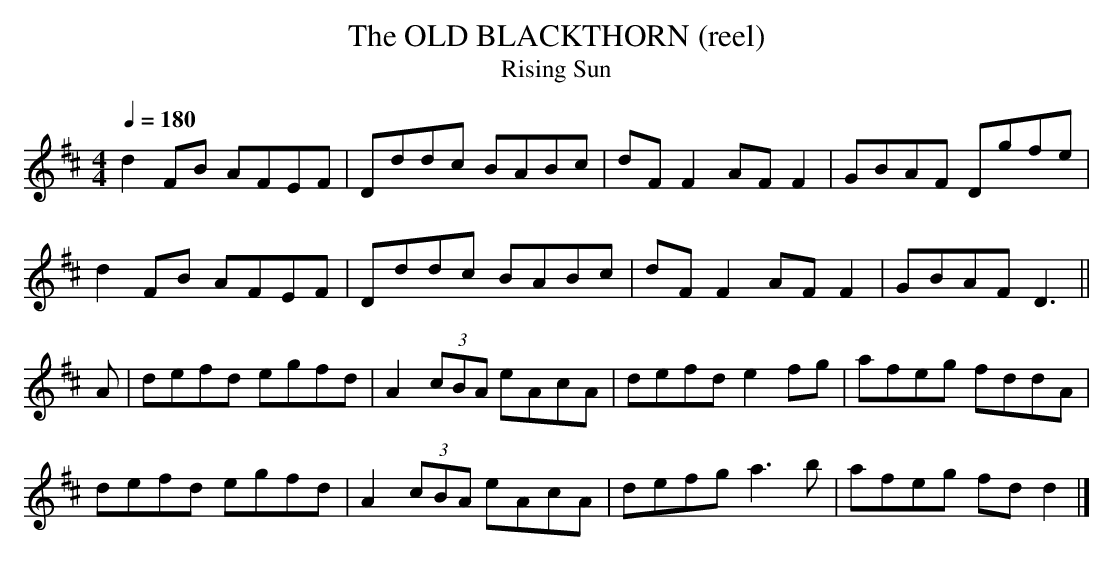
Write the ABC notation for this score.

X:1
T:OLD BLACKTHORN (reel), The
T:Rising Sun
M:4/4
L:1/8
Q:1/4=180
K:D
d2FB AFEF|Dddc BABc|dFF2 AFF2|GBAF Dgfe|
d2FB AFEF|Dddc BABc|dFF2 AFF2|GBAF D3 ||
A|defd egfd|A2 (3cBA eAcA|defd e2fg|afeg fddA|
defd egfd|A2 (3cBA eAcA|defg a3b|afeg fdd2|]
